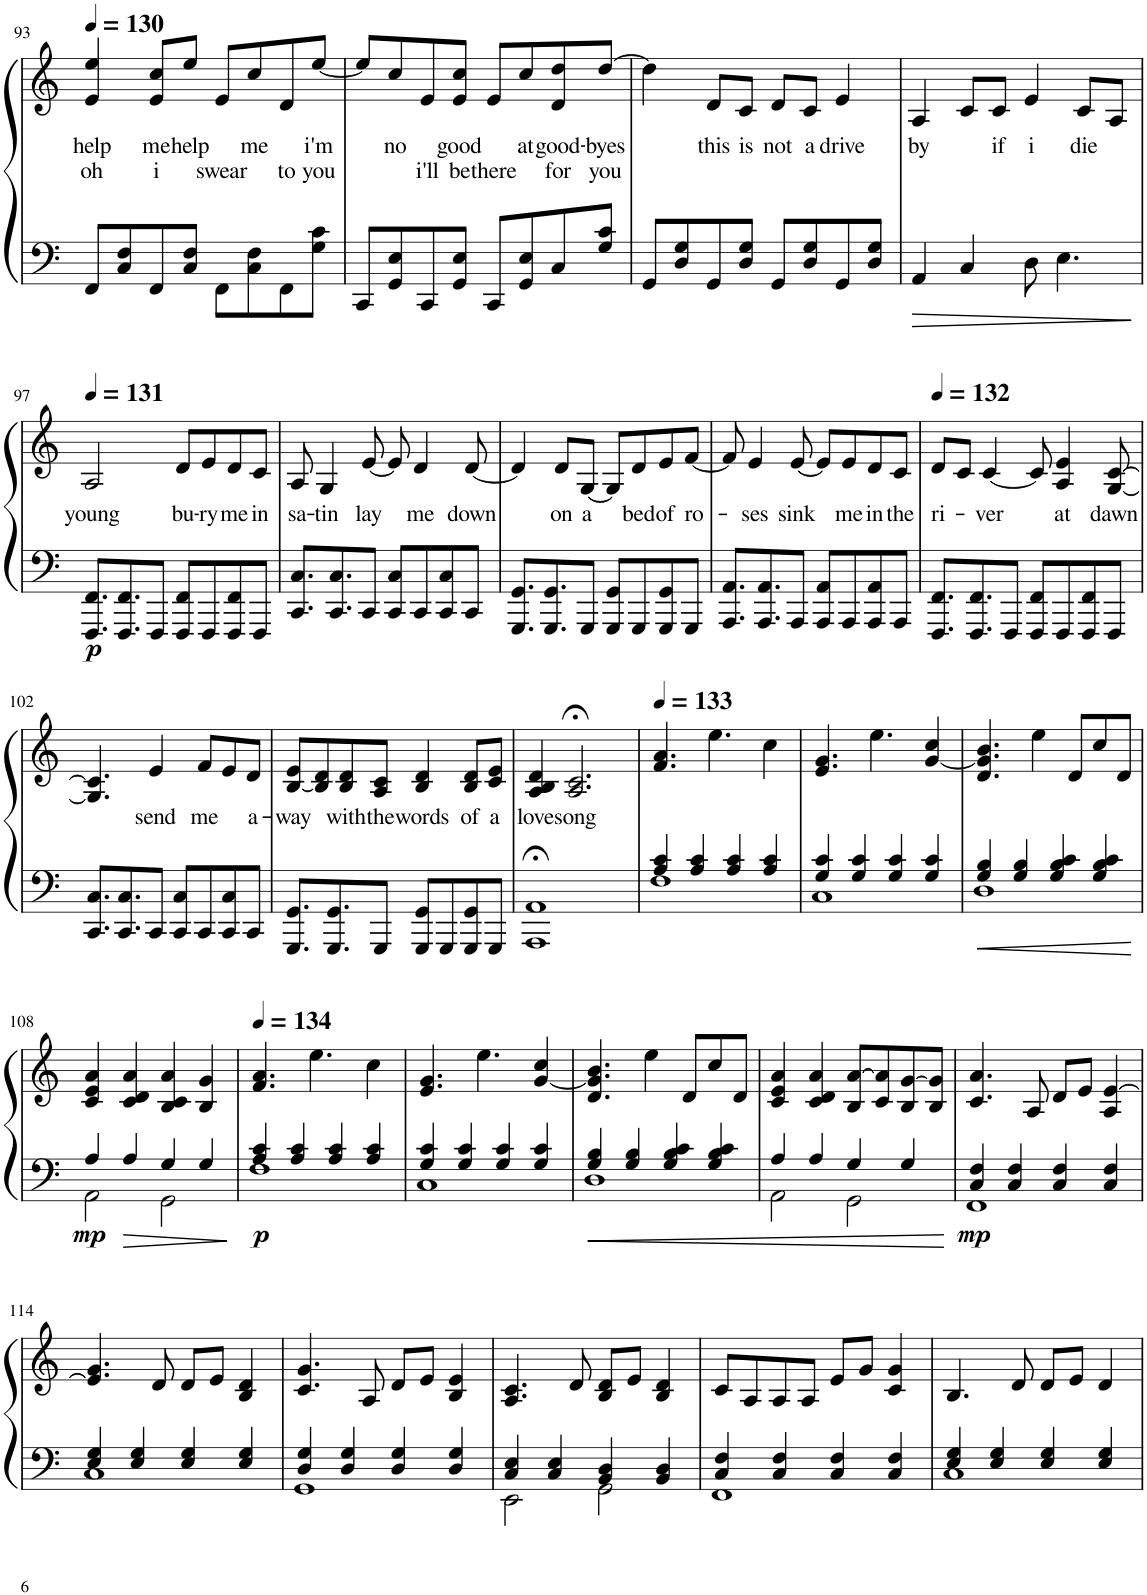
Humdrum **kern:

**kern	**kern	**text	**text	**dynam
*part1	*part1	*part1	*part1	*part1
*staff2	*staff1	*staff1	*staff1	*staff1/2
*I"Piano	*	*	*	*
*I'Pno.	*	*	*	*
!!LO:PB:g=z
*clefF4	*clefG2	*	*	*
*k[]	*k[]	*	*	*
*M4/4	*M4/4	*	*	*
*MM130	*MM130	*	*	*
=93	=93	=93	=93	=93
!	!	!LO:LY:b	!LO:LY:b	!
8FF/L	4e/ 4ee/	help	oh	.
8C/ 8F/	.	.	.	.
!	!	!LO:LY:b	!LO:LY:b	!
8FF/	8e/ 8cc/L	me	i	.
!	!	!LO:LY:b	!	!
8C/ 8F/J	8ee/J	help	.	.
!	!	!	!LO:LY:b	!
8FF\L	8e/L	.	swear	.
!	!	!LO:LY:b	!	!
8C\ 8F\	8cc/	me	.	.
!	!	!	!LO:LY:b	!
8FF\	8d/	.	to	.
!	!	!LO:LY:b	!LO:LY:b	!
8G\ 8c\J	[8ee/J	i'm	you	.
=94	=94	=94	=94	=94
8CC/L	8ee/L]	.	.	.
!	!	!LO:LY:b	!	!
8GG/ 8E/	8cc/	no	.	.
!	!	!	!LO:LY:b	!
8CC/	8e/	.	i'll	.
!	!	!LO:LY:b	!LO:LY:b	!
8GG/ 8E/J	8e/ 8cc/J	good	be	.
!	!	!	!LO:LY:b	!
8CC/L	8e/L	.	there	.
!	!	!LO:LY:b	!	!
8GG/ 8E/	8cc/	at	.	.
!	!	!LO:LY:b	!LO:LY:b	!
8C/	8d/ 8dd/	good-	for	.
!	!	!LO:LY:b	!LO:LY:b	!
8G/ 8c/J	[8dd/J	-byes	you	.
=95	=95	=95	=95	=95
8GG/L	4dd\]	.	.	.
8D/ 8G/	.	.	.	.
!	!	!LO:LY:b	!	!
8GG/	8d/L	this	.	.
!	!	!LO:LY:b	!	!
8D/ 8G/J	8c/J	is	.	.
!	!	!LO:LY:b	!	!
8GG/L	8d/L	not	.	.
!	!	!LO:LY:b	!	!
8D/ 8G/	8c/J	a	.	.
!	!	!LO:LY:b	!	!
8GG/	4e/	drive	.	.
8D/ 8G/J	.	.	.	.
=96	=96	=96	=96	=96
!	!	!LO:LY:b	!	!
4AA/	4A/	by	.	.
4C/	8c/L	.	.	.
!	!	!LO:LY:b	!	!
.	8c/J	if	.	.
!	!	!LO:LY:b	!	!
8D\	4e/	i	.	.
4.E\	.	.	.	.
!	!	!LO:LY:b	!	!
.	8c/L	die	.	.
.	8A/J	.	.	.
!!LO:LB:g=z
=97	=97	=97	=97	=97
*	*MM131	*	*	*
!	!	!LO:LY:b	!	!LO:DY:b=2
8.FFF/ 8.FF/L	2A/	young	.	p
8.FFF/ 8.FF/	.	.	.	.
8FFF/J	.	.	.	.
!	!	!LO:LY:b	!	!
8FFF/ 8FF/L	8d/L	bu-	.	.
!	!	!LO:LY:b	!	!
8FFF/	8e/	-ry	.	.
!	!	!LO:LY:b	!	!
8FFF/ 8FF/	8d/	me	.	.
!	!	!LO:LY:b	!	!
8FFF/J	8c/J	in	.	.
=98	=98	=98	=98	=98
!	!	!LO:LY:b	!	!
8.CC/ 8.C/L	8A/	sa-	.	.
!	!	!LO:LY:b	!	!
.	4G/	-tin	.	.
8.CC/ 8.C/	.	.	.	.
!	!	!LO:LY:b	!	!
8CC/J	[8e/	lay	.	.
8CC/ 8C/L	8e/]	.	.	.
!	!	!LO:LY:b	!	!
8CC/	4d/	me	.	.
8CC/ 8C/	.	.	.	.
!	!	!LO:LY:b	!	!
8CC/J	[8d/	down	.	.
=99	=99	=99	=99	=99
8.GGG/ 8.GG/L	4d/]	.	.	.
8.GGG/ 8.GG/	.	.	.	.
!	!	!LO:LY:b	!	!
.	8d/L	on	.	.
!	!	!LO:LY:b	!	!
8GGG/J	[8G/J	a	.	.
8GGG/ 8GG/L	8G/L]	.	.	.
!	!	!LO:LY:b	!	!
8GGG/	8d/	bed	.	.
!	!	!LO:LY:b	!	!
8GGG/ 8GG/	8e/	of	.	.
!	!	!LO:LY:b	!	!
8GGG/J	[8f/J	ro-	.	.
=100	=100	=100	=100	=100
8.AAA/ 8.AA/L	8f/]	.	.	.
!	!	!LO:LY:b	!	!
.	4e/	-ses	.	.
8.AAA/ 8.AA/	.	.	.	.
!	!	!LO:LY:b	!	!
8AAA/J	[8e/	sink	.	.
8AAA/ 8AA/L	8e/L]	.	.	.
!	!	!LO:LY:b	!	!
8AAA/	8e/	me	.	.
!	!	!LO:LY:b	!	!
8AAA/ 8AA/	8d/	in	.	.
!	!	!LO:LY:b	!	!
8AAA/J	8c/J	the	.	.
=101	=101	=101	=101	=101
*	*MM132	*	*	*
!	!	!LO:LY:b	!	!
8.FFF/ 8.FF/L	8d/L	ri-	.	.
.	8c/J	.	.	.
8.FFF/ 8.FF/	.	.	.	.
!	!	!LO:LY:b	!	!
.	[4c/	-ver	.	.
8FFF/J	.	.	.	.
8FFF/ 8FF/L	8c/]	.	.	.
!	!	!LO:LY:b	!	!
8FFF/	4A/ 4e/	at	.	.
8FFF/ 8FF/	.	.	.	.
!	!	!LO:LY:b	!	!
8FFF/J	[8G/ [8c/	dawn	.	.
!!LO:LB:g=z
=102	=102	=102	=102	=102
8.CC/ 8.C/L	4.G/] 4.c/]	.	.	.
8.CC/ 8.C/	.	.	.	.
!	!	!LO:LY:b	!	!
8CC/J	4e/	send	.	.
8CC/ 8C/L	.	.	.	.
!	!	!LO:LY:b	!	!
8CC/	8f/L	me	.	.
8CC/ 8C/	8e/	.	.	.
!	!	!LO:LY:b	!	!
8CC/J	8d/J	a-	.	.
=103	=103	=103	=103	=103
!	!	!LO:LY:b	!	!
8.GGG/ 8.GG/L	[8B/ 8e/L	-way	.	.
.	8B/] 8d/	.	.	.
8.GGG/ 8.GG/	.	.	.	.
!	!	!LO:LY:b	!	!
.	8B/ 8d/	with	.	.
!	!	!LO:LY:b	!	!
8GGG/J	8A/ 8c/J	the	.	.
!	!	!LO:LY:b	!	!
8GGG/ 8GG/L	4B/ 4d/	words	.	.
8GGG/	.	.	.	.
!	!	!LO:LY:b	!	!
8GGG/ 8GG/	8B/ 8d/L	of	.	.
!	!	!LO:LY:b	!	!
8GGG/J	8c/ 8e/J	a	.	.
=104	=104	=104	=104	=104
!	!	!LO:LY:b	!	!
1AAA;< 1AA;<	4A/ 4B/ 4d/	love	.	.
!	!	!LO:LY:b	!	!
.	2.A/;< 2.c/;<	song	.	.
=105	=105	=105	=105	=105
*	*MM133	*	*	*
*^	*	*	*	*
4A/ 4c/	1F	4.f/ 4.a/	.	.	.
4A/ 4c/	.	.	.	.	.
.	.	4.ee\	.	.	.
4A/ 4c/	.	.	.	.	.
4A/ 4c/	.	4cc\	.	.	.
=106	=106	=106	=106	=106	=106
4G/ 4c/	1C	4.e/ 4.g/	.	.	.
4G/ 4c/	.	.	.	.	.
.	.	4.ee\	.	.	.
4G/ 4c/	.	.	.	.	.
4G/ 4c/	.	[4g/ 4cc/	.	.	.
=107	=107	=107	=107	=107	=107
4G/ 4B/	1D	4.d/ 4.g/] 4.b/	.	.	.
4G/ 4B/	.	.	.	.	.
.	.	4ee\	.	.	.
4G/ 4B/ 4c/	.	.	.	.	.
.	.	8d/L	.	.	.
4G/ 4B/ 4c/	.	8cc/	.	.	.
.	.	8d/J	.	.	.
!!LO:LB:g=z
=108	=108	=108	=108	=108	=108
!	!	!	!	!	!LO:DY:b=2
4A/	2AA\	4c/ 4e/ 4a/	.	.	mp
4A/	.	4c/ 4d/ 4a/	.	.	.
4G/	2GG\	4B/ 4c/ 4a/	.	.	.
4G/	.	4B/ 4g/	.	.	.
=109	=109	=109	=109	=109	=109
*	*	*MM134	*	*	*
!	!	!	!	!	!LO:DY:b=2
4A/ 4c/	1F	4.f/ 4.a/	.	.	p
4A/ 4c/	.	.	.	.	.
.	.	4.ee\	.	.	.
4A/ 4c/	.	.	.	.	.
4A/ 4c/	.	4cc\	.	.	.
=110	=110	=110	=110	=110	=110
4G/ 4c/	1C	4.e/ 4.g/	.	.	.
4G/ 4c/	.	.	.	.	.
.	.	4.ee\	.	.	.
4G/ 4c/	.	.	.	.	.
4G/ 4c/	.	[4g/ 4cc/	.	.	.
=111	=111	=111	=111	=111	=111
4G/ 4B/	1D	4.d/ 4.g/] 4.b/	.	.	.
4G/ 4B/	.	.	.	.	.
.	.	4ee\	.	.	.
4G/ 4B/ 4c/	.	.	.	.	.
.	.	8d/L	.	.	.
4G/ 4B/ 4c/	.	8cc/	.	.	.
.	.	8d/J	.	.	.
=112	=112	=112	=112	=112	=112
4A/	2AA\	4c/ 4e/ 4a/	.	.	.
4A/	.	4c/ 4d/ 4a/	.	.	.
4G/	2GG\	8B/ [8a/L	.	.	.
.	.	8c/ 8a/]	.	.	.
4G/	.	8B/ [8g/	.	.	.
.	.	8B/ 8g/]J	.	.	.
=113	=113	=113	=113	=113	=113
!	!	!	!	!	!LO:DY:b=2
4C/ 4F/	1FF	4.c/ 4.a/	.	.	mp
4C/ 4F/	.	.	.	.	.
.	.	8A/	.	.	.
4C/ 4F/	.	8d/L	.	.	.
.	.	8e/J	.	.	.
4C/ 4F/	.	4A/ [4e/	.	.	.
!!LO:LB:g=z
=114	=114	=114	=114	=114	=114
4E/ 4G/	1C	4.e/] 4.g/	.	.	.
4E/ 4G/	.	.	.	.	.
.	.	8d/	.	.	.
4E/ 4G/	.	8d/L	.	.	.
.	.	8e/J	.	.	.
4E/ 4G/	.	4B/ 4d/	.	.	.
=115	=115	=115	=115	=115	=115
4D/ 4G/	1GG	4.c/ 4.g/	.	.	.
4D/ 4G/	.	.	.	.	.
.	.	8A/	.	.	.
4D/ 4G/	.	8d/L	.	.	.
.	.	8e/J	.	.	.
4D/ 4G/	.	4B/ 4e/	.	.	.
=116	=116	=116	=116	=116	=116
4C/ 4E/	2EE\	4.A/ 4.c/	.	.	.
4C/ 4E/	.	.	.	.	.
.	.	8d/	.	.	.
4BB/ 4D/	2GG\	8B/ 8d/L	.	.	.
.	.	8e/J	.	.	.
4BB/ 4D/	.	4B/ 4d/	.	.	.
=117	=117	=117	=117	=117	=117
4C/ 4F/	1FF	8c/L	.	.	.
.	.	8A/	.	.	.
4C/ 4F/	.	8A/	.	.	.
.	.	8A/J	.	.	.
4C/ 4F/	.	8e/L	.	.	.
.	.	8g/J	.	.	.
4C/ 4F/	.	4c/ 4g/	.	.	.
=118	=118	=118	=118	=118	=118
4E/ 4G/	1C	4.B/	.	.	.
4E/ 4G/	.	.	.	.	.
.	.	8d/	.	.	.
4E/ 4G/	.	8d/L	.	.	.
.	.	8e/J	.	.	.
4E/ 4G/	.	4d/	.	.	.
*v	*v	*	*	*	*
=	=	=	=	=
*-	*-	*-	*-	*-
